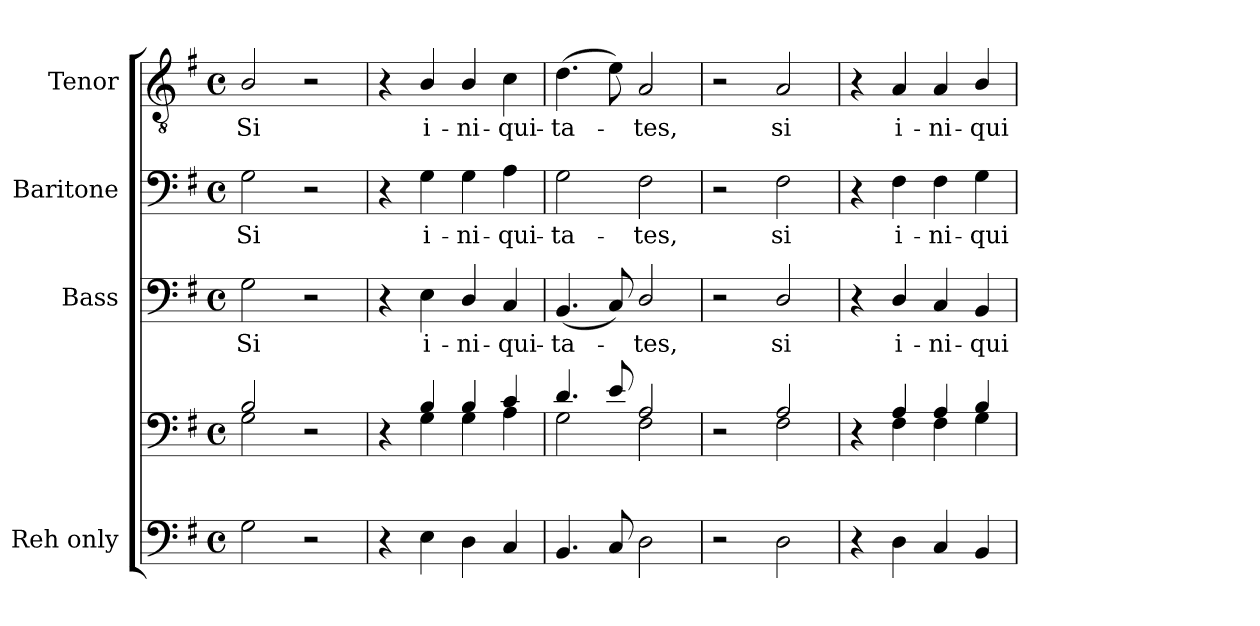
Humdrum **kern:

**kern	**kern	**kern	**text	**kern	**text	**kern	**text
*part4	*part4	*part3	*part3	*part2	*part2	*part1	*part1
*staff5	*staff4	*staff3	*staff3	*staff2	*staff2	*staff1	*staff1
*I"Reh only	*	*I"Bass	*	*I"Baritone	*	*I"Tenor	*
*	*	*I'B.	*	*I'Bar.	*	*I'T.	*
!!LO:PB:g=z
*clefF4	*clefF4	*clefF4	*	*clefF4	*	*clefGv2	*
*	*	*	*	*	*	*ITrd7c12	*
*k[f#]	*k[f#]	*k[f#]	*	*k[f#]	*	*k[f#]	*
*G:	*G:	*G:	*	*G:	*	*G:	*
*M4/4	*M4/4	*M4/4	*	*M4/4	*	*M4/4	*
*met(c)	*met(c)	*met(c)	*	*met(c)	*	*met(c)	*
=1	=1	=1	=1	=1	=1	=1	=1
*	*^	*	*	*	*	*	*
!	!	!	!	!LO:LY:b:color=#000000	!	!	!	!
!	!	!	!	!	!	!LO:LY:b:color=#000000	!	!
!	!	!	!	!	!	!	!	!LO:LY:b:color=#000000
2Gi\	2Bi/	2Gi\	2Gi\	Si	2Gi\	Si	2BBi/	Si
2r	2r	2ryy	2r	.	2r	.	2r	.
=2	=2	=2	=2	=2	=2	=2	=2	=2
4r	4r	4ryy	4r	.	4r	.	4r	.
!	!	!	!	!LO:LY:b:color=#000000	!	!	!	!
!	!	!	!	!	!	!LO:LY:b:color=#000000	!	!
!	!	!	!	!	!	!	!	!LO:LY:b:color=#000000
4Ei\	4Bi/	4Gi\	4Ei\	i-	4Gi\	i-	4BBi/	i-
!	!	!	!	!LO:LY:b:color=#000000	!	!	!	!
!	!	!	!	!	!	!LO:LY:b:color=#000000	!	!
!	!	!	!	!	!	!	!	!LO:LY:b:color=#000000
4Di\	4Bi/	4Gi\	4Di/	-ni-	4Gi\	-ni-	4BBi/	-ni-
!	!	!	!	!LO:LY:b:color=#000000	!	!	!	!
!	!	!	!	!	!	!LO:LY:b:color=#000000	!	!
!	!	!	!	!	!	!	!	!LO:LY:b:color=#000000
4Ci/	4ci/	4Ai\	4Ci/	-qui-	4Ai\	-qui-	4Ci\	-qui-
=3	=3	=3	=3	=3	=3	=3	=3	=3
!	!	!	!	!LO:LY:b:color=#000000	!	!	!	!
!	!	!	!	!	!	!LO:LY:b:color=#000000	!	!
!	!	!	!	!	!	!	!	!LO:LY:b:color=#000000
4.BBi/	4.di/	2Gi\	(4.BBi/	-ta-	2Gi\	-ta-	(4.Di\	-ta-
8Ci/	8ei/	.	8Ci/)	.	.	.	8Ei\)	.
!	!	!	!	!LO:LY:b:color=#000000	!	!	!	!
!	!	!	!	!	!	!LO:LY:b:color=#000000	!	!
!	!	!	!	!	!	!	!	!LO:LY:b:color=#000000
2Di\	2Ai/	2F#i\	2Di/	-tes,	2F#i\	-tes,	2AAi/	-tes,
=4	=4	=4	=4	=4	=4	=4	=4	=4
2r	2r	2ryy	2r	.	2r	.	2r	.
!	!	!	!	!LO:LY:b:color=#000000	!	!	!	!
!	!	!	!	!	!	!LO:LY:b:color=#000000	!	!
!	!	!	!	!	!	!	!	!LO:LY:b:color=#000000
2Di\	2Ai/	2F#i\	2Di/	si	2F#i\	si	2AAi/	si
=5	=5	=5	=5	=5	=5	=5	=5	=5
4r	4r	4ryy	4r	.	4r	.	4r	.
!	!	!	!	!LO:LY:b:color=#000000	!	!	!	!
!	!	!	!	!	!	!LO:LY:b:color=#000000	!	!
!	!	!	!	!	!	!	!	!LO:LY:b:color=#000000
4Di\	4Ai/	4F#i\	4Di/	i-	4F#i\	i-	4AAi/	i-
!	!	!	!	!LO:LY:b:color=#000000	!	!	!	!
!	!	!	!	!	!	!LO:LY:b:color=#000000	!	!
!	!	!	!	!	!	!	!	!LO:LY:b:color=#000000
4Ci/	4Ai/	4F#i\	4Ci/	-ni-	4F#i\	-ni-	4AAi/	-ni-
!	!	!	!	!LO:LY:b:color=#000000	!	!	!	!
!	!	!	!	!	!	!LO:LY:b:color=#000000	!	!
!	!	!	!	!	!	!	!	!LO:LY:b:color=#000000
4BBi/	4Bi/	4Gi\	4BBi/	-qui-	4Gi\	-qui-	4BBi/	-qui-
*	*v	*v	*	*	*	*	*	*
=	=	=	=	=	=	=	=
*-	*-	*-	*-	*-	*-	*-	*-
